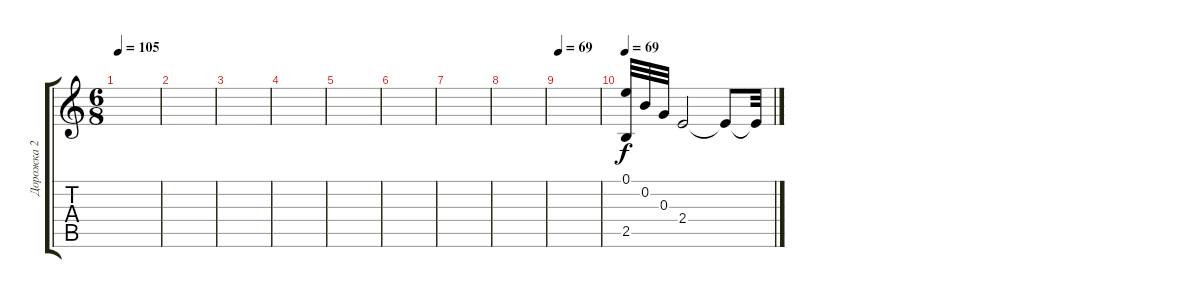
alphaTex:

\track ("Дорожка 2" "Дорожка 2") {instrument acousticguitarsteel}
\staff {score tabs}
\tuning (E4 B3 G3 D3 A2 E2) {hide}
\ts (6 8)
\tempo 105
\clef g2
\ks c
|
|
|
|
|
|
|
|
\tempo 69
|
\tempo 69
(0.1 2.5).32{volume 4 instrument electricguitarclean} 0.2.32 0.3.32 2.4.2 2.4{t}.8 2.4{t}.32
